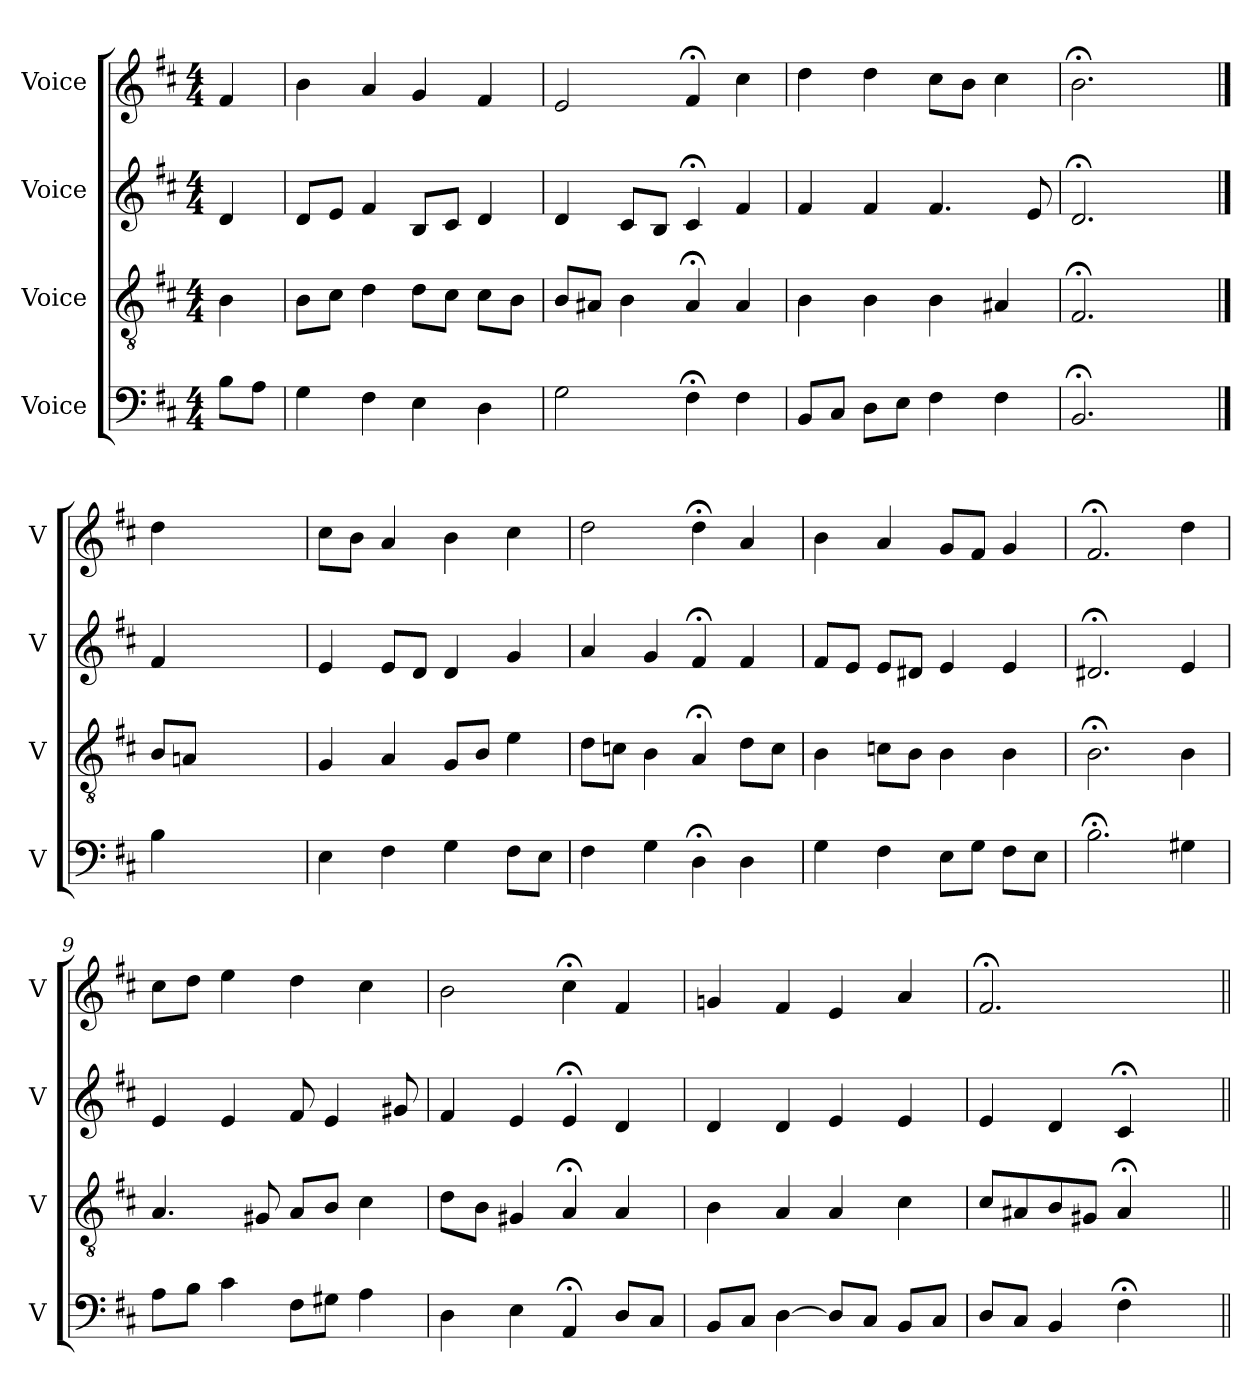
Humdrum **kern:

**kern	**kern	**kern	**kern
*part4	*part3	*part2	*part1
*staff4	*staff3	*staff2	*staff1
*I"Voice	*I"Voice	*I"Voice	*I"Voice
*I'V	*I'V	*I'V	*I'V
*clefF4	*clefGv2	*clefG2	*clefG2
*k[f#c#]	*k[f#c#]	*k[f#c#]	*k[f#c#]
*M4/4	*M4/4	*M4/4	*M4/4
*MM100	*MM100	*MM100	*MM100
=	=	=	=
8B\L	4B\	4d/	4f#/
8A\J	.	.	.
=1	=1	=1	=1
4G\	8B\L	8d/L	4b\
.	8c#\J	8e/J	.
4F#\	4d\	4f#/	4a/
4E\	8d\L	8B/L	4g/
.	8c#\J	8c#/J	.
4D\	8c#\L	4d/	4f#/
.	8B\J	.	.
=2	=2	=2	=2
2G\	8B/L	4d/	2e/
.	8A#X/J	.	.
.	4B\	8c#/L	.
.	.	8B/J	.
4F#;\	4A#;/	4c#;/	4f#;/
4F#\	4A#/	4f#/	4cc#\
=3	=3	=3	=3
8BB/L	4B\	4f#/	4dd\
8C#/J	.	.	.
8D\L	4B\	4f#/	4dd\
8E\J	.	.	.
4F#\	4B\	4.f#/	8cc#\L
.	.	.	8b\J
4F#\	4A#X/	.	4cc#\
.	.	8e/	.
=4	=4	=4	=4
2.BB;/	2.F#;/	2.d;/	2.b;\
4ryy	4ryy	4ryy	4ryy
!!LO:LB:g=z
==	==	==	==
4B\	8B/L	4f#/	4dd\
.	8An/J	.	.
2.ryy	2.ryy	2.ryy	2.ryy
=5	=5	=5	=5
4E\	4G/	4e/	8cc#\L
.	.	.	8b\J
4F#\	4A/	8e/L	4a/
.	.	8d/J	.
4G\	8G/L	4d/	4b\
.	8B/J	.	.
8F#\L	4e\	4g/	4cc#\
8E\J	.	.	.
=6	=6	=6	=6
4F#\	8d\L	4a/	2dd\
.	8cn\J	.	.
4G\	4B\	4g/	.
4D;\	4A;/	4f#;/	4dd;\
4D\	8d\L	4f#/	4a/
.	8c\J	.	.
=7	=7	=7	=7
4G\	4B\	8f#/L	4b\
.	.	8e/J	.
4F#\	8cn\L	8e/L	4a/
.	8B\J	8d#X/J	.
8E\L	4B\	4e/	8g/L
8G\J	.	.	8f#/J
8F#\L	4B\	4e/	4g/
8E\J	.	.	.
=8	=8	=8	=8
2.B;\	2.B;\	2.d#X;/	2.f#;/
4G#X\	4B\	4e/	4dd\
!!LO:LB:g=z
=9	=9	=9	=9
8A\L	4.A/	4e/	8cc#\L
8B\J	.	.	8dd\J
4c#\	.	4e/	4ee\
.	8G#X/	.	.
8F#\L	8A/L	8f#/	4dd\
8G#X\J	8B/J	4e/	.
4A\	4c#\	.	4cc#\
.	.	8g#X/	.
=10	=10	=10	=10
4D\	8d\L	4f#/	2b\
.	8B\J	.	.
4E\	4G#X/	4e/	.
4AA;/	4A;/	4e;/	4cc#;\
8D/L	4A/	4d/	4f#/
8C#/J	.	.	.
=11	=11	=11	=11
8BB/L	4B\	4d/	4gn/
8C#/J	.	.	.
[4D\	4A/	4d/	4f#/
8D/L]	4A/	4e/	4e/
8C#/J	.	.	.
8BB/L	4c#\	4e/	4a/
8C#/J	.	.	.
=12	=12	=12	=12
8D/L	8c#/L	4e/	2.f#;/
8C#/J	8A#X/	.	.
4BB/	8B/	4d/	.
.	8G#X/J	.	.
4F#;\	4A#;/	4c#;/	.
4ryy	4ryy	4ryy	4ryy
=||	=||	=||	=||
*-	*-	*-	*-
